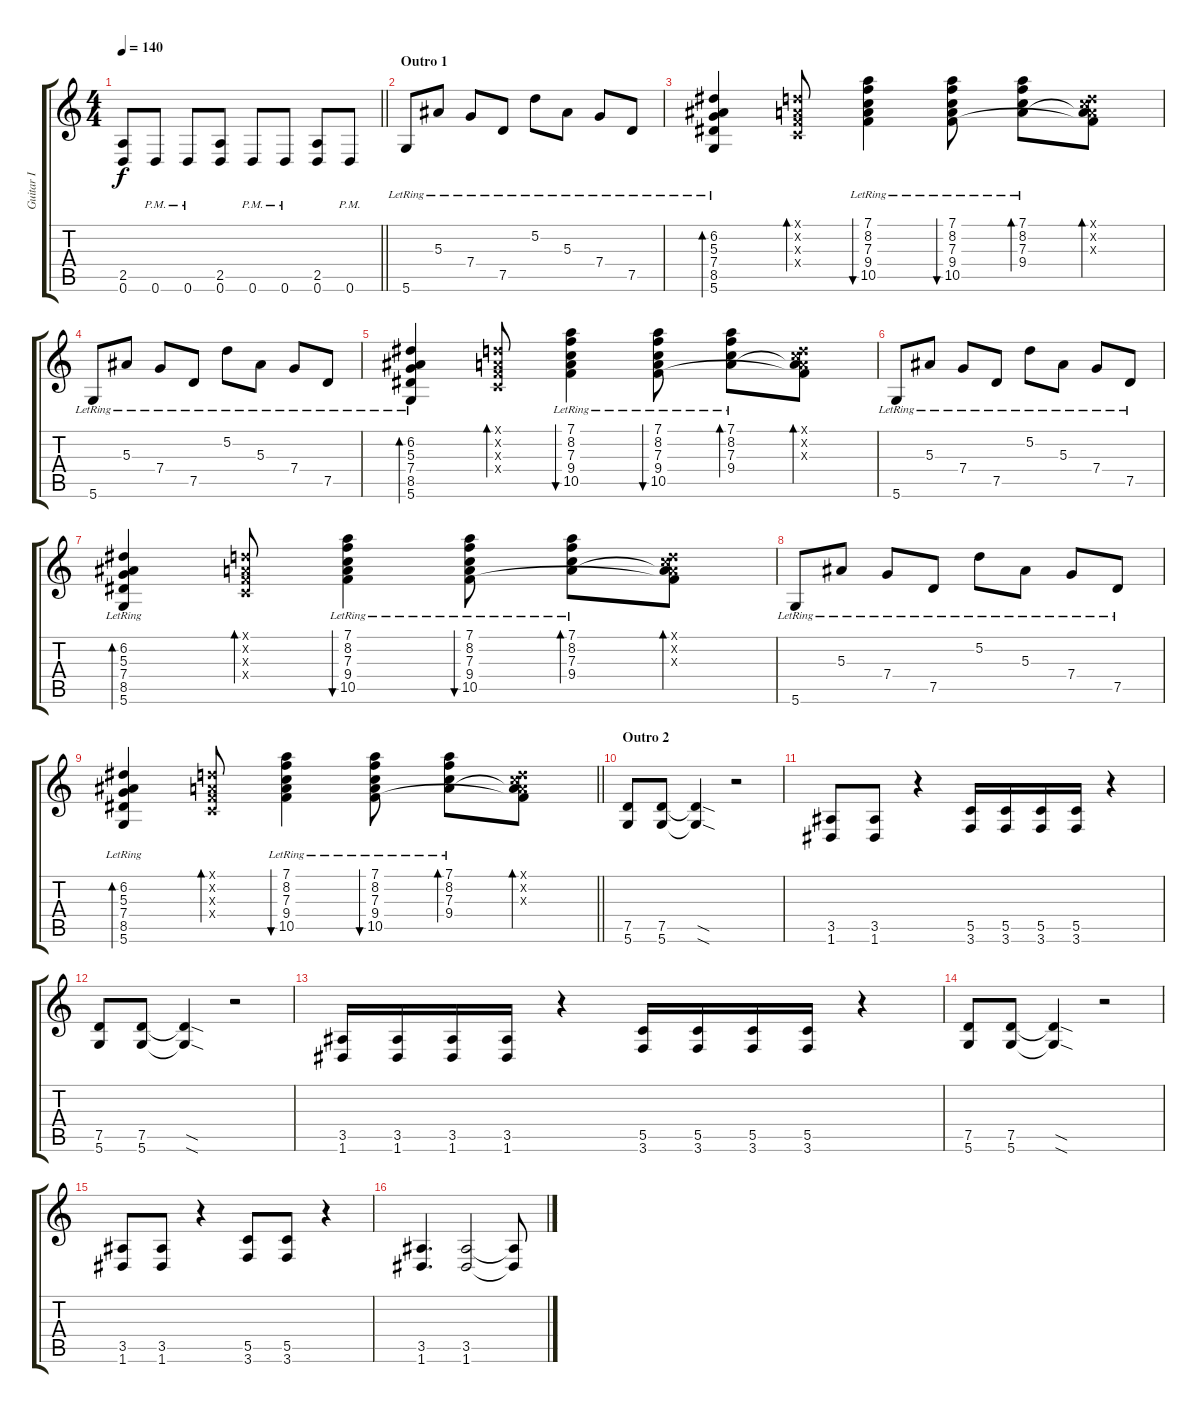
\track ("Guitar I" "Guitar I") {instrument acousticguitarsteel}
\staff {score tabs}
\tuning (D4 A3 F3 C3 G2 D2) {hide}
\ts (4 4)
\tempo 140
\clef g2
\barLineRight lightlight
\ks c
(2.5 0.6).8{dy f} 0.6{pm}.8 0.6{pm}.8 (2.5 0.6).8 0.6{pm}.8 0.6{pm}.8 (2.5 0.6).8 0.6{pm}.8 |
\section ("" "Outro 1")
5.6{lr}.8{volume 5 instrument acousticguitarsteel} 5.3{lr}.8 7.4{lr}.8 7.5{lr}.8 5.2{lr}.8 5.3{lr}.8 7.4{lr}.8 7.5{lr}.8 |
(6.2{lr} 5.3{lr} 7.4{lr} 8.5{lr} 5.6).4{bd 60} (0.1{x} 0.2{x} 0.3{x} 0.4{x}).8{bd 30} (7.1{lr} 8.2{lr} 7.3{lr} 9.4{lr} 10.5{lr}).4{bu 30} (7.1{lr} 8.2{lr} 7.3{lr} 9.4{lr} 10.5{lr}).8{bu 30} (7.1{lr} 8.2{lr} 7.3{lr} 9.4{lr}).8{bd 30} (0.1{x} 3.2{x} 4.3{x} 9.4{t} 10.5{t}).8{bd 60} |
5.6{lr}.8 5.3{lr}.8 7.4{lr}.8 7.5{lr}.8 5.2{lr}.8 5.3{lr}.8 7.4{lr}.8 7.5{lr}.8 |
(6.2{lr} 5.3{lr} 7.4{lr} 8.5{lr} 5.6).4{bd 60} (0.1{x} 0.2{x} 0.3{x} 0.4{x}).8{bd 30} (7.1{lr} 8.2{lr} 7.3{lr} 9.4{lr} 10.5{lr}).4{bu 30} (7.1{lr} 8.2{lr} 7.3{lr} 9.4{lr} 10.5{lr}).8{bu 30} (7.1{lr} 8.2{lr} 7.3{lr} 9.4{lr}).8{bd 30} (0.1{x} 3.2{x} 4.3{x} 9.4{t} 10.5{t}).8{bd 60} |
5.6{lr}.8 5.3{lr}.8 7.4{lr}.8 7.5{lr}.8 5.2{lr}.8 5.3{lr}.8 7.4{lr}.8 7.5{lr}.8 |
(6.2{lr} 5.3{lr} 7.4{lr} 8.5{lr} 5.6).4{bd 60} (0.1{x} 0.2{x} 0.3{x} 0.4{x}).8{bd 30} (7.1{lr} 8.2{lr} 7.3{lr} 9.4{lr} 10.5{lr}).4{bu 30} (7.1{lr} 8.2{lr} 7.3{lr} 9.4{lr} 10.5{lr}).8{bu 30} (7.1{lr} 8.2{lr} 7.3{lr} 9.4{lr}).8{bd 30} (0.1{x} 3.2{x} 4.3{x} 9.4{t} 10.5{t}).8{bd 60} |
5.6{lr}.8 5.3{lr}.8 7.4{lr}.8 7.5{lr}.8 5.2{lr}.8 5.3{lr}.8 7.4{lr}.8 7.5{lr}.8 |
\barLineRight lightlight
(6.2{lr} 5.3{lr} 7.4{lr} 8.5{lr} 5.6).4{bd 60} (0.1{x} 0.2{x} 0.3{x} 0.4{x}).8{bd 30} (7.1{lr} 8.2{lr} 7.3{lr} 9.4{lr} 10.5{lr}).4{bu 30} (7.1{lr} 8.2{lr} 7.3{lr} 9.4{lr} 10.5{lr}).8{bu 30} (7.1{lr} 8.2{lr} 7.3{lr} 9.4{lr}).8{bd 30} (0.1{x} 3.2{x} 4.3{x} 9.4{t} 10.5{t}).8{bd 60} |
\section ("" "Outro 2")
(7.5 5.6).8{volume 0 instrument distortionguitar} (7.5 5.6).8 (7.5{sod t} 5.6{sod t}).4 r.2 |
(3.5 1.6).8 (3.5 1.6).8 r.4 (5.5 3.6).16 (5.5 3.6).16 (5.5 3.6).16 (5.5 3.6).16 r.4 |
(7.5 5.6).8 (7.5 5.6).8 (7.5{sod t} 5.6{sod t}).4 r.2 |
(3.5 1.6).16 (3.5 1.6).16 (3.5 1.6).16 (3.5 1.6).16 r.4 (5.5 3.6).16 (5.5 3.6).16 (5.5 3.6).16 (5.5 3.6).16 r.4 |
(7.5 5.6).8 (7.5 5.6).8 (7.5{sod t} 5.6{sod t}).4 r.2 |
(3.5 1.6).8 (3.5 1.6).8 r.4 (5.5 3.6).8 (5.5 3.6).8 r.4 |
(3.5 1.6).4{d} (3.5 1.6).2 (3.5{t} 1.6{t}).8
